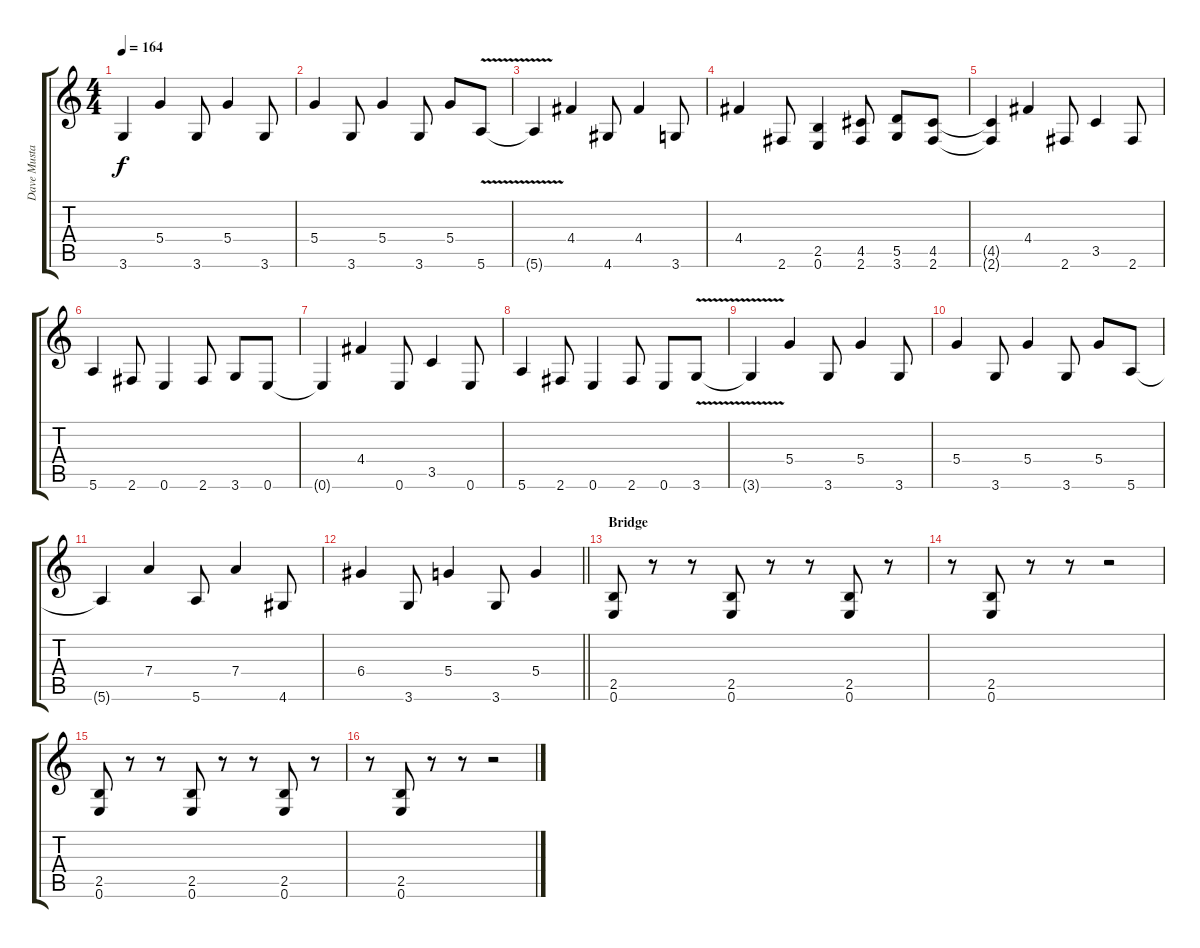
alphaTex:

\track ("Dave Mustaine " "Dave Musta") {instrument distortionguitar}
\staff {score tabs}
\tuning (E4 B3 G3 D3 A2 E2) {hide}
\ts (4 4)
\tempo 164
\clef g2
\ks c
3.6{t}.4{dy f} 5.4.4 3.6.8 5.4.4 3.6.8 |
5.4.4 3.6.8 5.4.4 3.6.8 5.4.8 5.6{v}.8 |
5.6{t}.4 4.4.4 4.6.8 4.4.4 3.6.8 |
4.4.4 2.6.8 (2.5 0.6).4 (4.5 2.6).8 (5.5 3.6).8 (4.5 2.6).8 |
(4.5{t} 2.6{t}).4 4.4.4 2.6.8 3.5.4 2.6.8 |
5.6.4 2.6.8 0.6.4 2.6.8 3.6.8 0.6.8 |
0.6{t}.4 4.4.4 0.6.8 3.5.4 0.6.8 |
5.6.4 2.6.8 0.6.4 2.6.8 0.6.8 3.6{v}.8 |
3.6{t}.4 5.4.4 3.6.8 5.4.4 3.6.8 |
5.4.4 3.6.8 5.4.4 3.6.8 5.4.8 5.6.8 |
5.6{t}.4 7.4.4 5.6.8 7.4.4 4.6.8 |
\barLineRight lightlight
6.4.4 3.6.8 5.4.4 3.6.8 5.4.4 |
\section ("" "Bridge")
(2.5 0.6).8 r.8 r.8 (2.5 0.6).8 r.8 r.8 (2.5 0.6).8 r.8 |
r.8 (2.5 0.6).8 r.8 r.8 r.2 |
(2.5 0.6).8 r.8 r.8 (2.5 0.6).8 r.8 r.8 (2.5 0.6).8 r.8 |
r.8 (2.5 0.6).8 r.8 r.8 r.2
